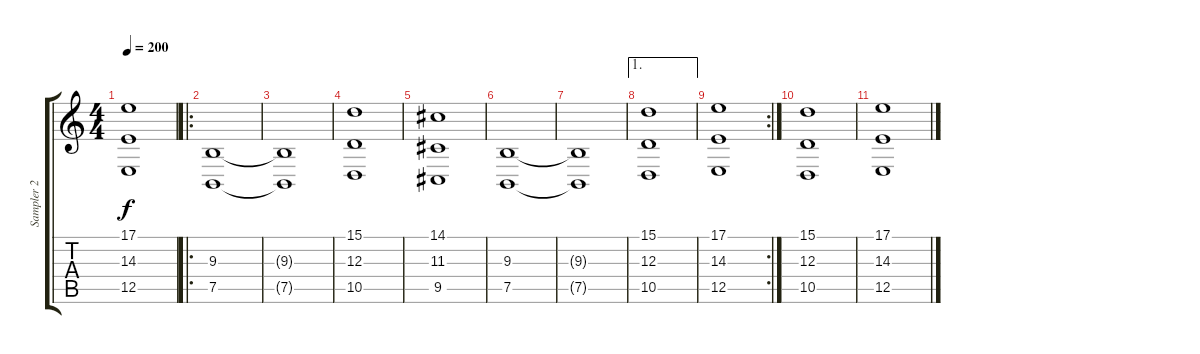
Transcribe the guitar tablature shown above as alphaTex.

\track ("Sampler 2" "Sampler 2") {instrument pad2warm}
\staff {score tabs}
\tuning (B3 Gb3 D3 A2 E2 B1) {hide}
\ts (4 4)
\tempo 200
\clef g2
\ks c
(17.1 14.3 12.5).1{dy f} |
\ro
(9.3 7.5).1 |
(9.3{t} 7.5{t}).1 |
(15.1 12.3 10.5).1 |
(14.1 11.3 9.5).1 |
(9.3 7.5).1 |
(9.3{t} 7.5{t}).1 |
\ae 1
(15.1 12.3 10.5).1 |
\rc 2
(17.1 14.3 12.5).1 |
(15.1 12.3 10.5).1 |
(17.1 14.3 12.5).1
